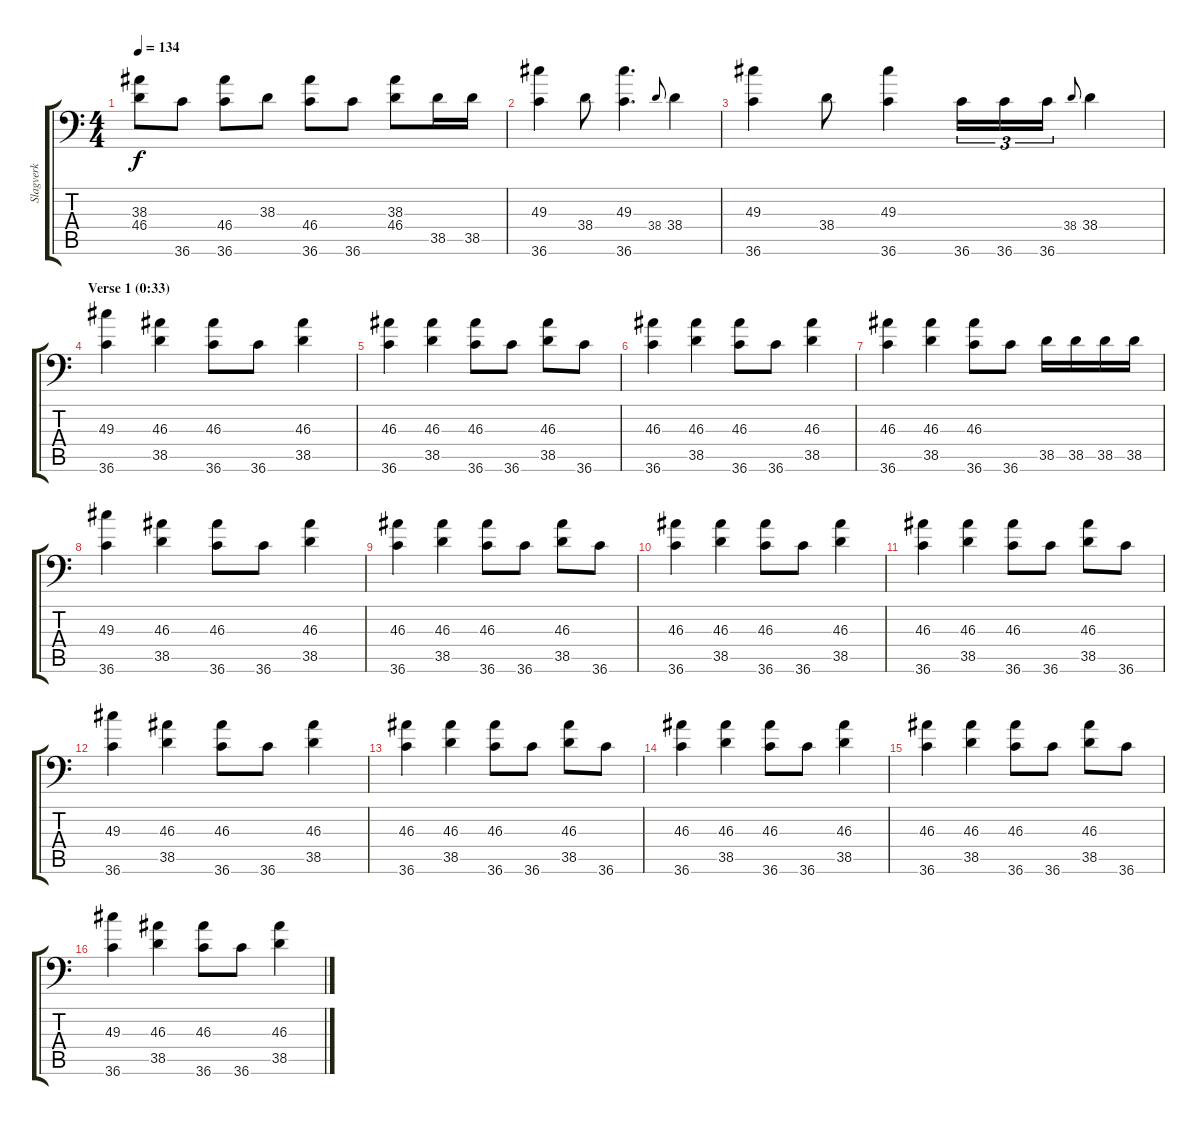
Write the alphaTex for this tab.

\track ("Slagverk" "Slagverk") {instrument acousticgrandpiano}
\staff {score tabs}
\tuning (C-1 C-1 C-1 C-1 C-1 C-1) {hide}
\ts (4 4)
\tempo 134
\clef f4
\ks c
(38.3 46.4).8{dy f} 36.6.8 (46.4 36.6).8 38.3.8 (46.4 36.6).8 36.6.8 (38.3 46.4).8 38.5.16 38.5.16 |
(49.3 36.6).4 38.4.8 (49.3 36.6).4{d} 38.4.8{gr onbeat} 38.4.4 |
(49.3 36.6).4 38.4.8 (49.3 36.6).4 36.6.16{tu (3 2)} 36.6.16{tu (3 2)} 36.6.16{tu (3 2)} 38.4.8{gr onbeat} 38.4.4 |
\section ("" "Verse 1 (0:33)")
(49.3 36.6).4 (46.3 38.5).4 (46.3 36.6).8 36.6.8 (46.3 38.5).4 |
(46.3 36.6).4 (46.3 38.5).4 (46.3 36.6).8 36.6.8 (46.3 38.5).8 36.6.8 |
(46.3 36.6).4 (46.3 38.5).4 (46.3 36.6).8 36.6.8 (46.3 38.5).4 |
(46.3 36.6).4 (46.3 38.5).4 (46.3 36.6).8 36.6.8 38.5.16 38.5.16 38.5.16 38.5.16 |
(49.3 36.6).4 (46.3 38.5).4 (46.3 36.6).8 36.6.8 (46.3 38.5).4 |
(46.3 36.6).4 (46.3 38.5).4 (46.3 36.6).8 36.6.8 (46.3 38.5).8 36.6.8 |
(46.3 36.6).4 (46.3 38.5).4 (46.3 36.6).8 36.6.8 (46.3 38.5).4 |
(46.3 36.6).4 (46.3 38.5).4 (46.3 36.6).8 36.6.8 (46.3 38.5).8 36.6.8 |
(49.3 36.6).4 (46.3 38.5).4 (46.3 36.6).8 36.6.8 (46.3 38.5).4 |
(46.3 36.6).4 (46.3 38.5).4 (46.3 36.6).8 36.6.8 (46.3 38.5).8 36.6.8 |
(46.3 36.6).4 (46.3 38.5).4 (46.3 36.6).8 36.6.8 (46.3 38.5).4 |
(46.3 36.6).4 (46.3 38.5).4 (46.3 36.6).8 36.6.8 (46.3 38.5).8 36.6.8 |
(49.3 36.6).4 (46.3 38.5).4 (46.3 36.6).8 36.6.8 (46.3 38.5).4
